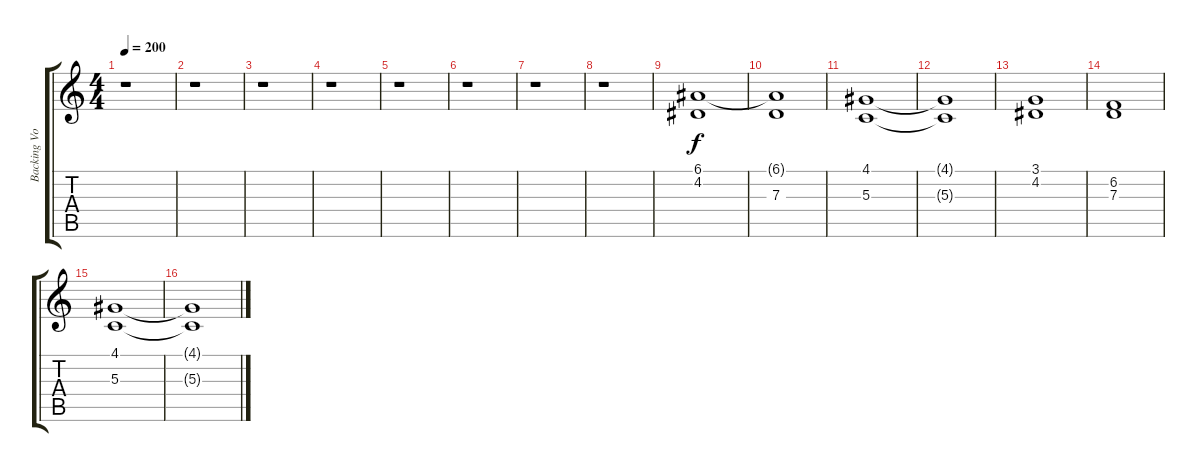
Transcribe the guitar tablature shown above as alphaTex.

\track ("Backing Vocals" "Backing Vo") {instrument choiraahs}
\staff {score tabs}
\tuning (E4 B3 G3 D3 A2 E2) {hide}
\ts (4 4)
\section ("" "")
\tempo 200
\clef g2
\ks c
r.1{dy f} |
r.1 |
r.1 |
r.1 |
r.1 |
r.1 |
r.1 |
r.1 |
\section ("" "")
(6.1 4.2).1 |
(6.1{t} 7.3).1 |
(4.1 5.3).1 |
(4.1{t} 5.3{t}).1 |
(3.1 4.2).1 |
(6.2 7.3).1 |
(4.1 5.3).1 |
(4.1{t} 5.3{t}).1
